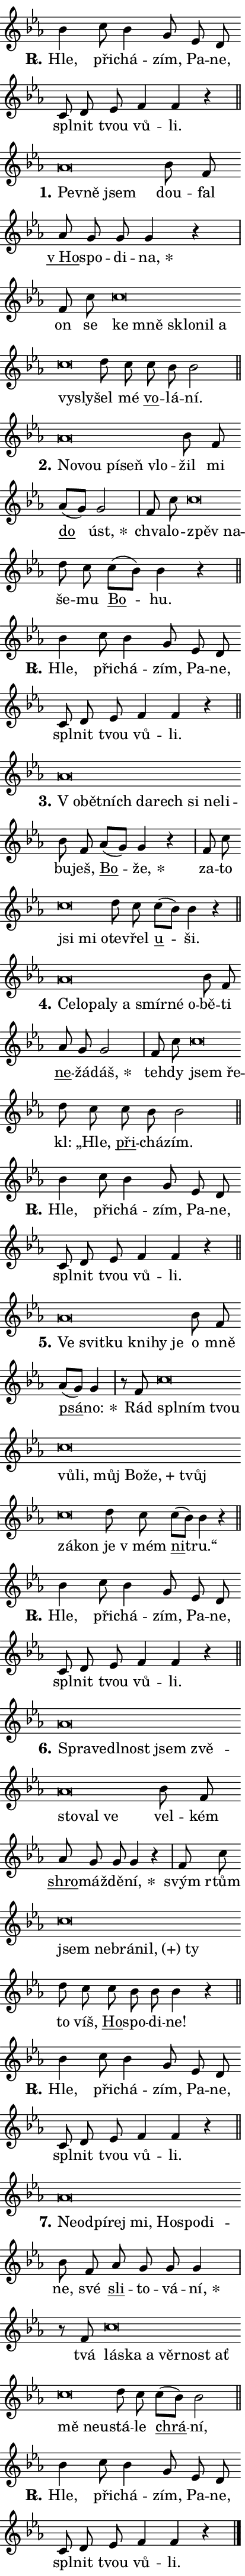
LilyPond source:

\version "2.24.0"
\header { tagline = "" }
\paper {
  indent = 0\cm
  top-margin = 0\cm
  right-margin = 0.13\cm % to fit lyric hyphens
  bottom-margin = 0\cm
  left-margin = 0\cm
  paper-width = 7\cm
  page-breaking = #ly:one-page-breaking
  system-system-spacing.basic-distance = #11
  score-system-spacing.basic-distance = #11
  ragged-last = ##f
}


%% Author: Thomas Morley
%% https://lists.gnu.org/archive/html/lilypond-user/2020-05/msg00002.html
#(define (line-position grob)
"Returns position of @var[grob} in current system:
   @code{'start}, if at first time-step
   @code{'end}, if at last time-step
   @code{'middle} otherwise
"
  (let* ((col (ly:item-get-column grob))
         (ln (ly:grob-object col 'left-neighbor))
         (rn (ly:grob-object col 'right-neighbor))
         (col-to-check-left (if (ly:grob? ln) ln col))
         (col-to-check-right (if (ly:grob? rn) rn col))
         (break-dir-left
           (and
             (ly:grob-property col-to-check-left 'non-musical #f)
             (ly:item-break-dir col-to-check-left)))
         (break-dir-right
           (and
             (ly:grob-property col-to-check-right 'non-musical #f)
             (ly:item-break-dir col-to-check-right))))
        (cond ((eqv? 1 break-dir-left) 'start)
              ((eqv? -1 break-dir-right) 'end)
              (else 'middle))))

#(define (tranparent-at-line-position vctor)
  (lambda (grob)
  "Relying on @code{line-position} select the relevant enry from @var{vctor}.
Used to determine transparency,"
    (case (line-position grob)
      ((end) (not (vector-ref vctor 0)))
      ((middle) (not (vector-ref vctor 1)))
      ((start) (not (vector-ref vctor 2))))))

noteHeadBreakVisibility =
#(define-music-function (break-visibility)(vector?)
"Makes @code{NoteHead}s transparent relying on @var{break-visibility}"
#{
  \override NoteHead.transparent =
    #(tranparent-at-line-position break-visibility)
#})

#(define delete-ledgers-for-transparent-note-heads
  (lambda (grob)
    "Reads whether a @code{NoteHead} is transparent.
If so this @code{NoteHead} is removed from @code{'note-heads} from
@var{grob}, which is supposed to be @code{LedgerLineSpanner}.
As a result ledgers are not printed for this @code{NoteHead}"
    (let* ((nhds-array (ly:grob-object grob 'note-heads))
           (nhds-list
             (if (ly:grob-array? nhds-array)
                 (ly:grob-array->list nhds-array)
                 '()))
           ;; Relies on the transparent-property being done before
           ;; Staff.LedgerLineSpanner.after-line-breaking is executed.
           ;; This is fragile ...
           (to-keep
             (remove
               (lambda (nhd)
                 (ly:grob-property nhd 'transparent #f))
               nhds-list)))
      ;; TODO find a better method to iterate over grob-arrays, similiar
      ;; to filter/remove etc for lists
      ;; For now rebuilt from scratch
      (set! (ly:grob-object grob 'note-heads)  '())
      (for-each
        (lambda (nhd)
          (ly:pointer-group-interface::add-grob grob 'note-heads nhd))
        to-keep))))

squashNotes = {
  \override NoteHead.X-extent = #'(-0.2 . 0.2)
  \override NoteHead.Y-extent = #'(-0.75 . 0)
  \override NoteHead.stencil =
    #(lambda (grob)
       (let ((pos (ly:grob-property grob 'staff-position)))
         (begin
           (if (< pos -7) (display "ERROR: Lower brevis then expected\n") (display ""))
           (if (<= pos -6) ly:text-interface::print ly:note-head::print))))
}
unSquashNotes = {
  \revert NoteHead.X-extent
  \revert NoteHead.Y-extent
  \revert NoteHead.stencil
}

hideNotes = \noteHeadBreakVisibility #begin-of-line-visible
unHideNotes = \noteHeadBreakVisibility #all-visible

% work-around for resetting accidentals
% https://lilypond.org/doc/v2.23/Documentation/notation/displaying-rhythms#unmetered-music
cadenzaMeasure = {
  \cadenzaOff
  \partial 1024 s1024
  \cadenzaOn
}

#(define-markup-command (accent layout props text) (markup?)
  "Underline accented syllable"
  (interpret-markup layout props
    #{\markup \override #'(offset . 4.3) \underline { #text }#}))

responsum = \markup \concat {
  "R" \hspace #-1.05 \path #0.1 #'((moveto 0 0.07) (lineto 0.9 0.8)) \hspace #0.05 "."
}

spaceSize = #0.6828661417322834 % exact space size for TeX Gyre Schola

\layout {
  \context {
    \Staff
    \remove "Time_signature_engraver"
    \override LedgerLineSpanner.after-line-breaking = #delete-ledgers-for-transparent-note-heads
  }
  \context {
    \Lyrics {
      \override LyricSpace.minimum-distance = \spaceSize
      \override LyricText.font-name = #"TeX Gyre Schola"
      \override LyricText.font-size = 1
      \override StanzaNumber.font-name = #"TeX Gyre Schola Bold"
      \override StanzaNumber.font-size = 1
    }
  }
  \context {
    \Score 
    \override NoteHead.text =
      #(lambda (grob) 
        (let ((pos (ly:grob-property grob 'staff-position)))
          #{\markup {
            \combine
              \halign #-0.55 \raise #(if (= pos -6) 0 0.5) \override #'(thickness . 2) \draw-line #'(3.2 . 0)
              \musicglyph "noteheads.sM1"
          }#}))
  }
}

% magnetic-lyrics.ily
%
%   written by
%     Jean Abou Samra <jean@abou-samra.fr>
%     Werner Lemberg <wl@gnu.org>
%
%   adapted by
%     Jiri Hon <jiri.hon@gmail.com>
%
% Version 2022-Apr-15

% https://www.mail-archive.com/lilypond-user@gnu.org/msg149350.html

#(define (Left_hyphen_pointer_engraver context)
   "Collect syllable-hyphen-syllable occurrences in lyrics and store
them in properties.  This engraver only looks to the left.  For
example, if the lyrics input is @code{foo -- bar}, it does the
following.

@itemize @bullet
@item
Set the @code{text} property of the @code{LyricHyphen} grob between
@q{foo} and @q{bar} to @code{foo}.

@item
Set the @code{left-hyphen} property of the @code{LyricText} grob with
text @q{foo} to the @code{LyricHyphen} grob between @q{foo} and
@q{bar}.
@end itemize

Use this auxiliary engraver in combination with the
@code{lyric-@/text::@/apply-@/magnetic-@/offset!} hook."
   (let ((hyphen #f)
         (text #f))
     (make-engraver
      (acknowledgers
       ((lyric-syllable-interface engraver grob source-engraver)
        (set! text grob)))
      (end-acknowledgers
       ((lyric-hyphen-interface engraver grob source-engraver)
        ;(when (not (grob::has-interface grob 'lyric-space-interface))
          (set! hyphen grob)));)
      ((stop-translation-timestep engraver)
       (when (and text hyphen)
         (ly:grob-set-object! text 'left-hyphen hyphen))
       (set! text #f)
       (set! hyphen #f)))))

#(define (lyric-text::apply-magnetic-offset! grob)
   "If the space between two syllables is less than the value in
property @code{LyricText@/.details@/.squash-threshold}, move the right
syllable to the left so that it gets concatenated with the left
syllable.

Use this function as a hook for
@code{LyricText@/.after-@/line-@/breaking} if the
@code{Left_@/hyphen_@/pointer_@/engraver} is active."
   (let ((hyphen (ly:grob-object grob 'left-hyphen #f)))
     (when hyphen
       (let ((left-text (ly:spanner-bound hyphen LEFT)))
         (when (grob::has-interface left-text 'lyric-syllable-interface)
           (let* ((common (ly:grob-common-refpoint grob left-text X))
                  (this-x-ext (ly:grob-extent grob common X))
                  (left-x-ext
                   (begin
                     ;; Trigger magnetism for left-text.
                     (ly:grob-property left-text 'after-line-breaking)
                     (ly:grob-extent left-text common X)))
                  ;; `delta` is the gap width between two syllables.
                  (delta (- (interval-start this-x-ext)
                            (interval-end left-x-ext)))
                  (details (ly:grob-property grob 'details))
                  (threshold (assoc-get 'squash-threshold details 0.2)))
             (when (< delta threshold)
               (let* (;; We have to manipulate the input text so that
                      ;; ligatures crossing syllable boundaries are not
                      ;; disabled.  For languages based on the Latin
                      ;; script this is essentially a beautification.
                      ;; However, for non-Western scripts it can be a
                      ;; necessity.
                      (lt (ly:grob-property left-text 'text))
                      (rt (ly:grob-property grob 'text))
                      (is-space (grob::has-interface hyphen 'lyric-space-interface))
                      (space (if is-space " " ""))
                      (extra-delta (if is-space spaceSize 0))
                      ;; Append new syllable.
                      (ltrt-space (if (and (string? lt) (string? rt))
                                (string-append lt space rt)
                                (make-concat-markup (list lt space rt))))
                      ;; Right-align `ltrt` to the right side.
                      (ltrt-space-markup (grob-interpret-markup
                               grob
                               (make-translate-markup
                                (cons (interval-length this-x-ext) 0)
                                (make-right-align-markup ltrt-space)))))
                 (begin
                   ;; Don't print `left-text`.
                   (ly:grob-set-property! left-text 'stencil #f)
                   ;; Set text and stencil (which holds all collected
                   ;; syllables so far) and shift it to the left.
                   (ly:grob-set-property! grob 'text ltrt-space)
                   (ly:grob-set-property! grob 'stencil ltrt-space-markup)
                   (ly:grob-translate-axis! grob (- (- delta extra-delta)) X))))))))))


#(define (lyric-hyphen::displace-bounds-first grob)
   ;; Make very sure this callback isn't triggered too early.
   (let ((left (ly:spanner-bound grob LEFT))
         (right (ly:spanner-bound grob RIGHT)))
     (ly:grob-property left 'after-line-breaking)
     (ly:grob-property right 'after-line-breaking)
     (ly:lyric-hyphen::print grob)))

squashThreshold = #0.4

\layout {
  \context {
    \Lyrics
    \consists #Left_hyphen_pointer_engraver
    \override LyricText.after-line-breaking =
      #lyric-text::apply-magnetic-offset!
    \override LyricHyphen.stencil = #lyric-hyphen::displace-bounds-first
    \override LyricText.details.squash-threshold = \squashThreshold
    \override LyricHyphen.minimum-distance = 0
    \override LyricHyphen.minimum-length = \squashThreshold
  }
}

squashText = \override LyricText.details.squash-threshold = 9999
unSquashText = \override LyricText.details.squash-threshold = \squashThreshold

leftText = \override LyricText.self-alignment-X = #LEFT
unLeftText = \revert LyricText.self-alignment-X

starOffset = #(lambda (grob) 
                (let ((x_offset (ly:self-alignment-interface::aligned-on-x-parent grob)))
                  (if (= x_offset 0) 0 (+ x_offset 1.2))))

star = #(define-music-function (syllable)(string?)
"Append star separator at the end of a syllable"
#{
  \once \override LyricText.X-offset = #starOffset
  \lyricmode { \markup {
    #syllable
    \override #'((font-name . "TeX Gyre Schola Bold")) \hspace #0.2 \lower #0.65 \larger "*"
  } }
#})

starAccent = #(define-music-function (syllable)(string?)
"Append star separator at the end of a syllable and make accent"
#{
  \once \override LyricText.X-offset = #starOffset
  \lyricmode { \markup {
    \accent #syllable
    \override #'((font-name . "TeX Gyre Schola Bold")) \hspace #0.2 \lower #0.65 \larger "*"
  } }
#})

breath = #(define-music-function (syllable)(string?)
"Append breathing indicator at the end of a syllable"
#{
  \lyricmode { \markup { #syllable "+" } }
#})

optionalBreath = #(define-music-function (syllable)(string?)
"Append optional breathing indicator at the end of a syllable"
#{
  \lyricmode { \markup { #syllable "(+)" } }
#})


\score {
    <<
        \new Voice = "melody" { \cadenzaOn \key es \major \relative { bes'4 c8 bes4 g8 \bar "" es d \bar "" c d es \bar "" f4 f r \cadenzaMeasure \bar "||" \break } }
        \new Lyrics \lyricsto "melody" { \lyricmode { \set stanza = \responsum
Hle, při -- chá -- zím, Pa -- ne, spl -- nit tvou vů -- li. } }
    >>
    \layout {}
}

\score {
    <<
        \new Voice = "melody" { \cadenzaOn \key es \major \relative { \squashNotes as'\breve*1/16 \hideNotes \breve*1/16 \breve*1/16 \bar "" \unHideNotes \unSquashNotes bes8 f \bar "" as g g g4 r \cadenzaMeasure \bar "|" f8 c' \bar "" \squashNotes c\breve*1/16 \hideNotes \breve*1/16 \bar "" \breve*1/16 \bar "" \breve*1/16 \bar "" \breve*1/16 \bar "" \breve*1/16 \breve*1/16 \bar "" \unHideNotes \unSquashNotes d8 c \bar "" c bes bes2 \cadenzaMeasure \bar "||" \break } }
        \new Lyrics \lyricsto "melody" { \lyricmode { \set stanza = "1."
\leftText Pev -- \squashText ně jsem \unLeftText \unSquashText dou -- fal \markup \accent "v Ho" -- spo -- di -- \star na, on se \leftText ke \squashText mně sklo -- nil a vy -- sly -- \unLeftText \unSquashText šel mé \markup \accent vo -- lá -- ní. } }
    >>
    \layout {}
}

\score {
    <<
        \new Voice = "melody" { \cadenzaOn \key es \major \relative { \squashNotes as'\breve*1/16 \hideNotes \breve*1/16 \bar "" \breve*1/16 \bar "" \breve*1/16 \breve*1/16 \bar "" \unHideNotes \unSquashNotes bes8 f \bar "" as[( g)] g2 \cadenzaMeasure \bar "|" f8 c' \bar "" \squashNotes c\breve*1/16 \hideNotes \breve*1/16 \bar "" \unHideNotes \unSquashNotes d8 c \bar "" c[( bes)] bes4 r \cadenzaMeasure \bar "||" \break } }
        \new Lyrics \lyricsto "melody" { \lyricmode { \set stanza = "2."
\leftText No -- \squashText vou pí -- seň vlo -- \unLeftText \unSquashText žil mi \markup \accent do \star úst, chva -- lo -- \leftText zpěv \squashText na -- \unLeftText \unSquashText še -- mu \markup \accent Bo -- hu. } }
    >>
    \layout {}
}

\score {
    <<
        \new Voice = "melody" { \cadenzaOn \key es \major \relative { bes'4 c8 bes4 g8 \bar "" es d \bar "" c d es \bar "" f4 f r \cadenzaMeasure \bar "||" \break } }
        \new Lyrics \lyricsto "melody" { \lyricmode { \set stanza = \responsum
Hle, při -- chá -- zím, Pa -- ne, spl -- nit tvou vů -- li. } }
    >>
    \layout {}
}

\score {
    <<
        \new Voice = "melody" { \cadenzaOn \key es \major \relative { \squashNotes as'\breve*1/16 \hideNotes \breve*1/16 \bar "" \breve*1/16 \bar "" \breve*1/16 \bar "" \breve*1/16 \bar "" \breve*1/16 \bar "" \breve*1/16 \breve*1/16 \bar "" \unHideNotes \unSquashNotes bes8 f \bar "" as[( g)] g4 r \cadenzaMeasure \bar "|" f8 c' \bar "" \squashNotes c\breve*1/16 \hideNotes \breve*1/16 \breve*1/16 \bar "" \unHideNotes \unSquashNotes d8 c \bar "" c[( bes)] bes4 r \cadenzaMeasure \bar "||" \break } }
        \new Lyrics \lyricsto "melody" { \lyricmode { \set stanza = "3."
\leftText "V o" -- \squashText bět -- ních da -- rech si ne -- li -- \unLeftText \unSquashText bu -- ješ, \markup \accent Bo -- \star že, za -- to \leftText jsi \squashText mi o -- \unLeftText \unSquashText te -- vřel \markup \accent u -- ši. } }
    >>
    \layout {}
}

\score {
    <<
        \new Voice = "melody" { \cadenzaOn \key es \major \relative { \squashNotes as'\breve*1/16 \hideNotes \breve*1/16 \bar "" \breve*1/16 \bar "" \breve*1/16 \bar "" \breve*1/16 \bar "" \breve*1/16 \bar "" \breve*1/16 \breve*1/16 \bar "" \unHideNotes \unSquashNotes bes8 f \bar "" as g g2 \cadenzaMeasure \bar "|" f8 c' \bar "" \squashNotes c\breve*1/16 \hideNotes \breve*1/16 \bar "" \unHideNotes \unSquashNotes d8 c \bar "" c bes bes2 \cadenzaMeasure \bar "||" \break } }
        \new Lyrics \lyricsto "melody" { \lyricmode { \set stanza = "4."
\leftText Ce -- \squashText lo -- pa -- ly a smír -- né o -- \unLeftText \unSquashText bě -- ti \markup \accent ne -- žá -- \star dáš, teh -- dy \leftText jsem \squashText ře -- \unLeftText \unSquashText kl: „Hle, \markup \accent při -- chá -- zím. } }
    >>
    \layout {}
}

\score {
    <<
        \new Voice = "melody" { \cadenzaOn \key es \major \relative { bes'4 c8 bes4 g8 \bar "" es d \bar "" c d es \bar "" f4 f r \cadenzaMeasure \bar "||" \break } }
        \new Lyrics \lyricsto "melody" { \lyricmode { \set stanza = \responsum
Hle, při -- chá -- zím, Pa -- ne, spl -- nit tvou vů -- li. } }
    >>
    \layout {}
}

\score {
    <<
        \new Voice = "melody" { \cadenzaOn \key es \major \relative { \squashNotes as'\breve*1/16 \hideNotes \breve*1/16 \bar "" \breve*1/16 \bar "" \breve*1/16 \bar "" \breve*1/16 \breve*1/16 \bar "" \unHideNotes \unSquashNotes bes8 f \bar "" as[( g)] g4 \cadenzaMeasure \bar "|" r8 f8 \squashNotes c'\breve*1/16 \hideNotes \breve*1/16 \bar "" \breve*1/16 \bar "" \breve*1/16 \bar "" \breve*1/16 \bar "" \breve*1/16 \bar "" \breve*1/16 \bar "" \breve*1/16 \bar "" \breve*1/16 \bar "" \breve*1/16 \breve*1/16 \bar "" \unHideNotes \unSquashNotes d8 c \bar "" c[( bes)] bes4 r \cadenzaMeasure \bar "||" \break } }
        \new Lyrics \lyricsto "melody" { \lyricmode { \set stanza = "5."
\leftText Ve \squashText svit -- ku kni -- hy je \unLeftText \unSquashText o mně \markup \accent psá -- \star no: Rád \leftText spl -- \squashText ním tvou vů -- li, můj Bo -- \breath "že," tvůj zá -- kon \unLeftText \unSquashText je "v mém" \markup \accent ni -- tru.“ } }
    >>
    \layout {}
}

\score {
    <<
        \new Voice = "melody" { \cadenzaOn \key es \major \relative { bes'4 c8 bes4 g8 \bar "" es d \bar "" c d es \bar "" f4 f r \cadenzaMeasure \bar "||" \break } }
        \new Lyrics \lyricsto "melody" { \lyricmode { \set stanza = \responsum
Hle, při -- chá -- zím, Pa -- ne, spl -- nit tvou vů -- li. } }
    >>
    \layout {}
}

\score {
    <<
        \new Voice = "melody" { \cadenzaOn \key es \major \relative { \squashNotes as'\breve*1/16 \hideNotes \breve*1/16 \bar "" \breve*1/16 \bar "" \breve*1/16 \bar "" \breve*1/16 \bar "" \breve*1/16 \bar "" \breve*1/16 \bar "" \breve*1/16 \breve*1/16 \bar "" \unHideNotes \unSquashNotes bes8 f \bar "" as g g g4 r \cadenzaMeasure \bar "|" f8 c' \bar "" \squashNotes c\breve*1/16 \hideNotes \breve*1/16 \bar "" \breve*1/16 \bar "" \breve*1/16 \breve*1/16 \bar "" \unHideNotes \unSquashNotes d8 c \bar "" c bes bes bes4 r \cadenzaMeasure \bar "||" \break } }
        \new Lyrics \lyricsto "melody" { \lyricmode { \set stanza = "6."
\leftText Spra -- \squashText ve -- dl -- nost jsem zvě -- sto -- val ve \unLeftText \unSquashText vel -- kém \markup \accent shro -- máž -- dě -- \star ní, svým rtům \leftText jsem \squashText ne -- brá -- \optionalBreath nil, ty \unLeftText \unSquashText to víš, \markup \accent Ho -- spo -- di -- ne! } }
    >>
    \layout {}
}

\score {
    <<
        \new Voice = "melody" { \cadenzaOn \key es \major \relative { bes'4 c8 bes4 g8 \bar "" es d \bar "" c d es \bar "" f4 f r \cadenzaMeasure \bar "||" \break } }
        \new Lyrics \lyricsto "melody" { \lyricmode { \set stanza = \responsum
Hle, při -- chá -- zím, Pa -- ne, spl -- nit tvou vů -- li. } }
    >>
    \layout {}
}

\score {
    <<
        \new Voice = "melody" { \cadenzaOn \key es \major \relative { \squashNotes as'\breve*1/16 \hideNotes \breve*1/16 \bar "" \breve*1/16 \bar "" \breve*1/16 \bar "" \breve*1/16 \bar "" \breve*1/16 \bar "" \breve*1/16 \breve*1/16 \bar "" \unHideNotes \unSquashNotes bes8 f \bar "" as g g g4 \cadenzaMeasure \bar "|" r8 f8 \squashNotes c'\breve*1/16 \hideNotes \breve*1/16 \bar "" \breve*1/16 \bar "" \breve*1/16 \bar "" \breve*1/16 \bar "" \breve*1/16 \bar "" \breve*1/16 \bar "" \breve*1/16 \breve*1/16 \bar "" \unHideNotes \unSquashNotes d8 c \bar "" c[( bes)] bes2 \cadenzaMeasure \bar "||" \break } }
        \new Lyrics \lyricsto "melody" { \lyricmode { \set stanza = "7."
\leftText Ne -- \squashText od -- pí -- rej mi, Ho -- spo -- di -- \unLeftText \unSquashText ne, své \markup \accent sli -- to -- vá -- \star ní, tvá \leftText lá -- \squashText ska a věr -- nost ať mě ne -- u -- \unLeftText \unSquashText stá -- le \markup \accent chrá -- ní, } }
    >>
    \layout {}
}

\score {
    <<
        \new Voice = "melody" { \cadenzaOn \key es \major \relative { bes'4 c8 bes4 g8 \bar "" es d \bar "" c d es \bar "" f4 f r \cadenzaMeasure \bar "||" \break } \bar "|." }
        \new Lyrics \lyricsto "melody" { \lyricmode { \set stanza = \responsum
Hle, při -- chá -- zím, Pa -- ne, spl -- nit tvou vů -- li. } }
    >>
    \layout {}
}
